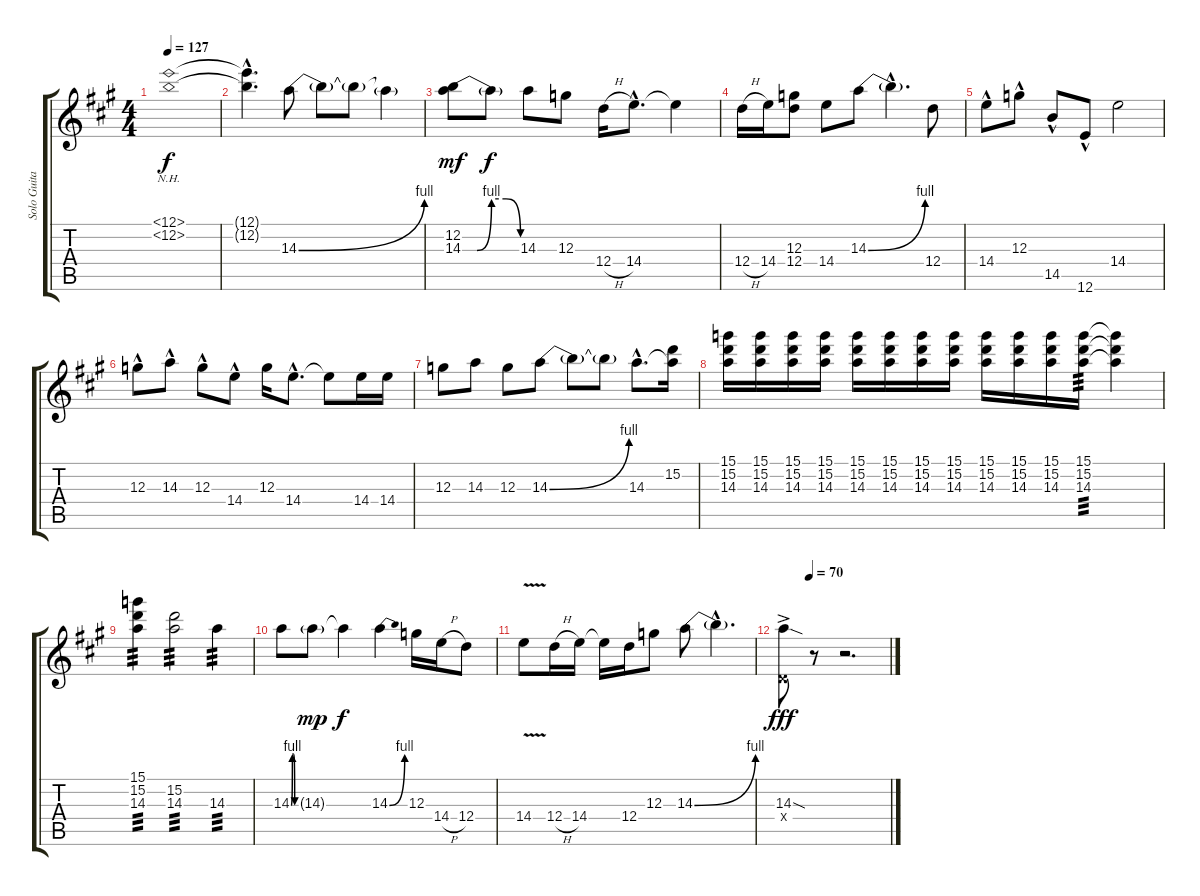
\track ("Solo Guitar" "Solo Guita") {instrument distortionguitar}
\staff {score tabs}
\tuning (E4 B3 G3 D3 A2 E2) {hide}
\ts (4 4)
\tempo 127
\clef g2
\ks a
(12.1{nh} 12.2{nh}).1{dy f} |
(12.1{hac t} 12.2{hac t}).4{d} 14.3{be (bend 0 0 60 4)}.8 14.3{t}.8 14.3{t}.8 14.3{t}.4 |
(12.2 14.3{be (custom 0 0 15 0 30 4 45 4 60 0)}).8{dy mf} 14.3{t}.8{dy f} 14.3.8 12.3.8 12.4{h}.16 14.4{hac}.8{d} 14.4{t}.4 |
12.4{h}.16 14.4.16 (12.3 12.4).8 14.4.8 14.3{be (bend 0 0 60 4)}.8 14.3{hac t}.4{d} 12.4.8 |
14.4{hac}.8 12.3{hac}.8 14.5{hac}.8 12.6{hac}.8 14.4.2 |
12.3{hac}.8 14.3{hac}.8 12.3{hac}.8 14.4{hac}.8 12.3.16 14.4{hac}.8{d} 14.4{t}.8 14.4.16 14.4.16 |
12.3.8 14.3.8 12.3.8 14.3{be (bend 0 0 60 4)}.8 14.3{t}.8 14.3{t}.8 14.3{hac}.8{d} (15.2 14.3{t}).16 |
(15.1 15.2 14.3).16 (15.1 15.2 14.3).16 (15.1 15.2 14.3).16 (15.1 15.2 14.3).16 (15.1 15.2 14.3).16 (15.1 15.2 14.3).16 (15.1 15.2 14.3).16 (15.1 15.2 14.3).16 (15.1 15.2 14.3).16 (15.1 15.2 14.3).16 (15.1 15.2 14.3).16 (15.1 15.2 14.3).16{tp 3} (15.1{t} 15.2{t} 14.3{t}).4 |
(15.1 15.2 14.3).4{tp 3} (15.2 14.3).2{tp 3} 14.3.4{tp 3} |
14.3{be (custom 0 0 15 4 30 4 45 0 60 0)}.8 14.3{g}.8{dy mp} 14.3{t}.4{dy f} 14.3{be (bend 0 0 60 4)}.4 12.3.16 14.4{h}.16 12.4.8 |
14.4{v}.8 12.4{h}.16 14.4.16 14.4{t}.16 12.4.16 12.3.8 14.3{be (bend 0 0 60 4)}.8 14.3{hac t}.4{d} |
\tempo (70 0.25)
(14.3{sod ac} 0.4{x}).8{dy fff} r.8 r.2{d}
